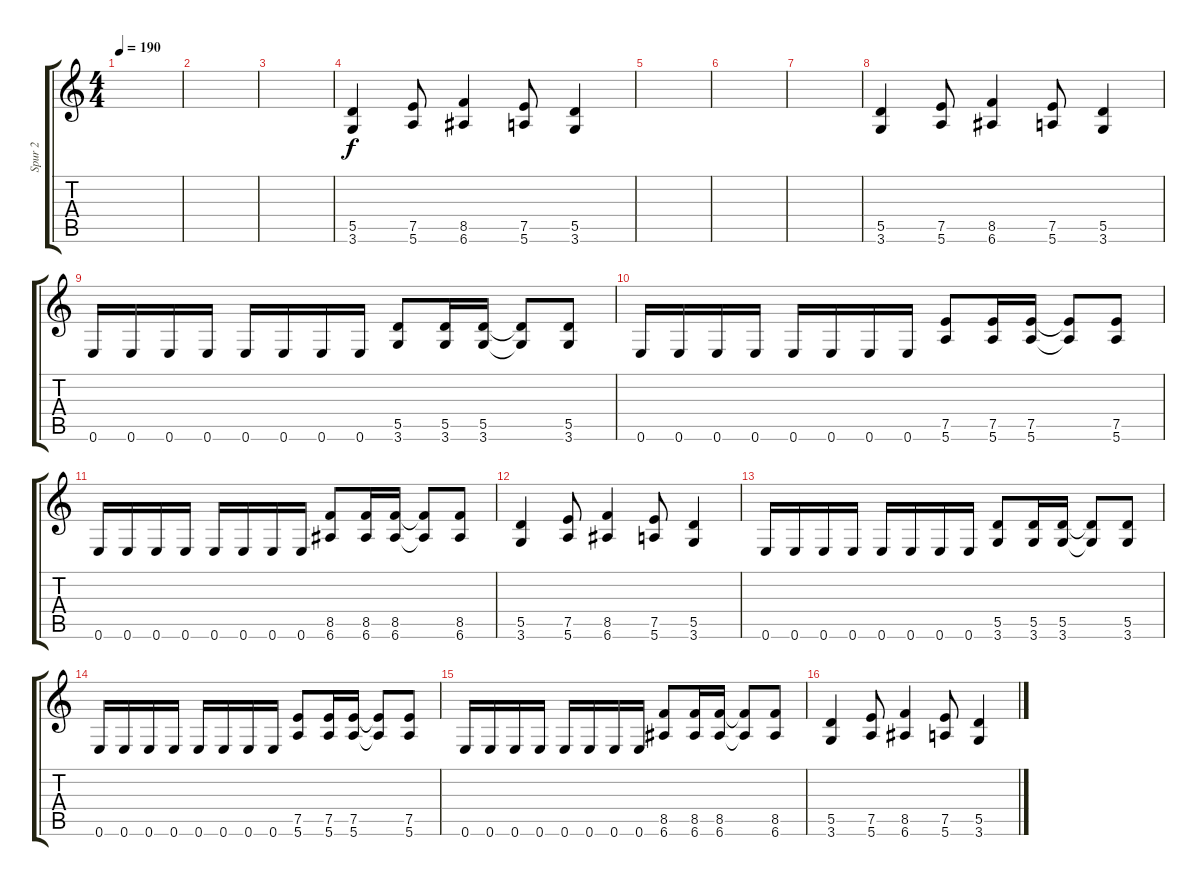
\track ("Spur 2" "Spur 2") {instrument overdrivenguitar}
\staff {score tabs}
\tuning (E4 B3 G3 D3 A2 E2) {hide}
\ts (4 4)
\tempo 190
\clef g2
\ks c
|
|
|
(5.5 3.6).4 (7.5 5.6).8 (8.5 6.6).4 (7.5 5.6).8 (5.5 3.6).4 |
|
|
|
(5.5 3.6).4 (7.5 5.6).8 (8.5 6.6).4 (7.5 5.6).8 (5.5 3.6).4 |
0.6.16 0.6.16 0.6.16 0.6.16 0.6.16 0.6.16 0.6.16 0.6.16 (5.5 3.6).8 (5.5 3.6).16 (5.5 3.6).16 (5.5{t} 3.6{t}).8 (5.5 3.6).8 |
0.6.16 0.6.16 0.6.16 0.6.16 0.6.16 0.6.16 0.6.16 0.6.16 (7.5 5.6).8 (7.5 5.6).16 (7.5 5.6).16 (7.5{t} 5.6{t}).8 (7.5 5.6).8 |
0.6.16 0.6.16 0.6.16 0.6.16 0.6.16 0.6.16 0.6.16 0.6.16 (8.5 6.6).8 (8.5 6.6).16 (8.5 6.6).16 (8.5{t} 6.6{t}).8 (8.5 6.6).8 |
(5.5 3.6).4 (7.5 5.6).8 (8.5 6.6).4 (7.5 5.6).8 (5.5 3.6).4 |
0.6.16 0.6.16 0.6.16 0.6.16 0.6.16 0.6.16 0.6.16 0.6.16 (5.5 3.6).8 (5.5 3.6).16 (5.5 3.6).16 (5.5{t} 3.6{t}).8 (5.5 3.6).8 |
0.6.16 0.6.16 0.6.16 0.6.16 0.6.16 0.6.16 0.6.16 0.6.16 (7.5 5.6).8 (7.5 5.6).16 (7.5 5.6).16 (7.5{t} 5.6{t}).8 (7.5 5.6).8 |
0.6.16 0.6.16 0.6.16 0.6.16 0.6.16 0.6.16 0.6.16 0.6.16 (8.5 6.6).8 (8.5 6.6).16 (8.5 6.6).16 (8.5{t} 6.6{t}).8 (8.5 6.6).8 |
(5.5 3.6).4 (7.5 5.6).8 (8.5 6.6).4 (7.5 5.6).8 (5.5 3.6).4
